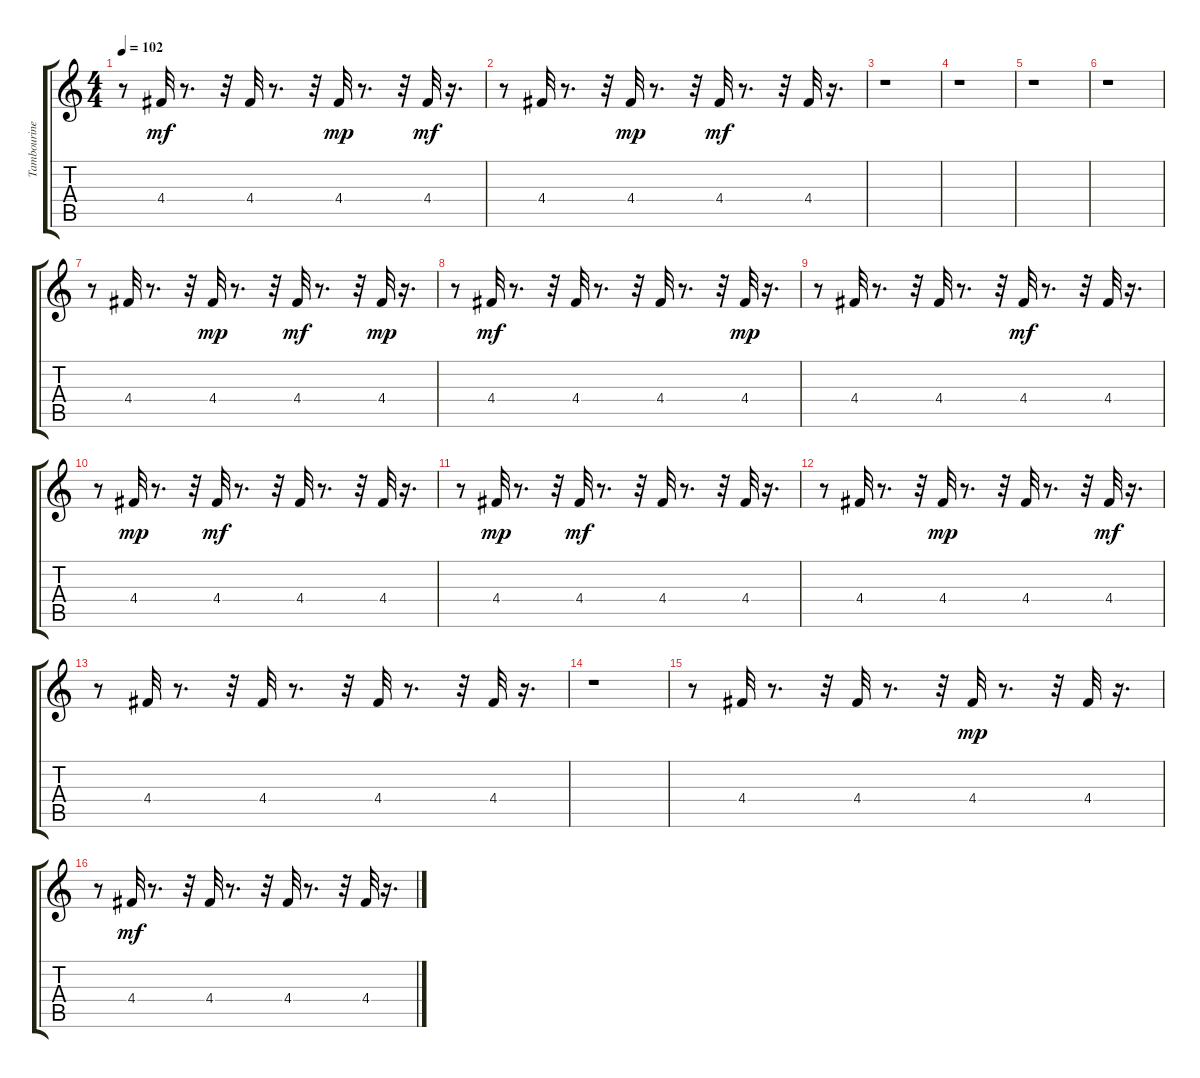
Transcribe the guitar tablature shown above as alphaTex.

\track ("Tambourine" "Tambourine") {instrument acousticguitarsteel}
\staff {score tabs}
\tuning (E4 B3 G3 D3 A2 E2) {hide}
\ts (4 4)
\tempo 102
\clef g2
\ks c
r.8{dy mf} 4.4.32 r.8{d} r.32 4.4.32 r.8{d} r.32 4.4.32{dy mp} r.8{d} r.32 4.4.32{dy mf} r.16{d} |
r.8 4.4.32 r.8{d} r.32 4.4.32{dy mp} r.8{d} r.32 4.4.32{dy mf} r.8{d} r.32 4.4.32 r.16{d} |
r.1 |
r.1 |
r.1 |
r.1 |
r.8 4.4.32 r.8{d} r.32 4.4.32{dy mp} r.8{d} r.32 4.4.32{dy mf} r.8{d} r.32 4.4.32{dy mp} r.16{d} |
r.8 4.4.32{dy mf} r.8{d} r.32 4.4.32 r.8{d} r.32 4.4.32 r.8{d} r.32 4.4.32{dy mp} r.16{d} |
r.8 4.4.32 r.8{d} r.32 4.4.32 r.8{d} r.32 4.4.32{dy mf} r.8{d} r.32 4.4.32 r.16{d} |
r.8 4.4.32{dy mp} r.8{d} r.32 4.4.32{dy mf} r.8{d} r.32 4.4.32 r.8{d} r.32 4.4.32 r.16{d} |
r.8 4.4.32{dy mp} r.8{d} r.32 4.4.32{dy mf} r.8{d} r.32 4.4.32 r.8{d} r.32 4.4.32 r.16{d} |
r.8 4.4.32 r.8{d} r.32 4.4.32{dy mp} r.8{d} r.32 4.4.32 r.8{d} r.32 4.4.32{dy mf} r.16{d} |
r.8 4.4.32 r.8{d} r.32 4.4.32 r.8{d} r.32 4.4.32 r.8{d} r.32 4.4.32 r.16{d} |
r.1 |
r.8 4.4.32 r.8{d} r.32 4.4.32 r.8{d} r.32 4.4.32{dy mp} r.8{d} r.32 4.4.32 r.16{d} |
r.8 4.4.32{dy mf} r.8{d} r.32 4.4.32 r.8{d} r.32 4.4.32 r.8{d} r.32 4.4.32 r.16{d}
